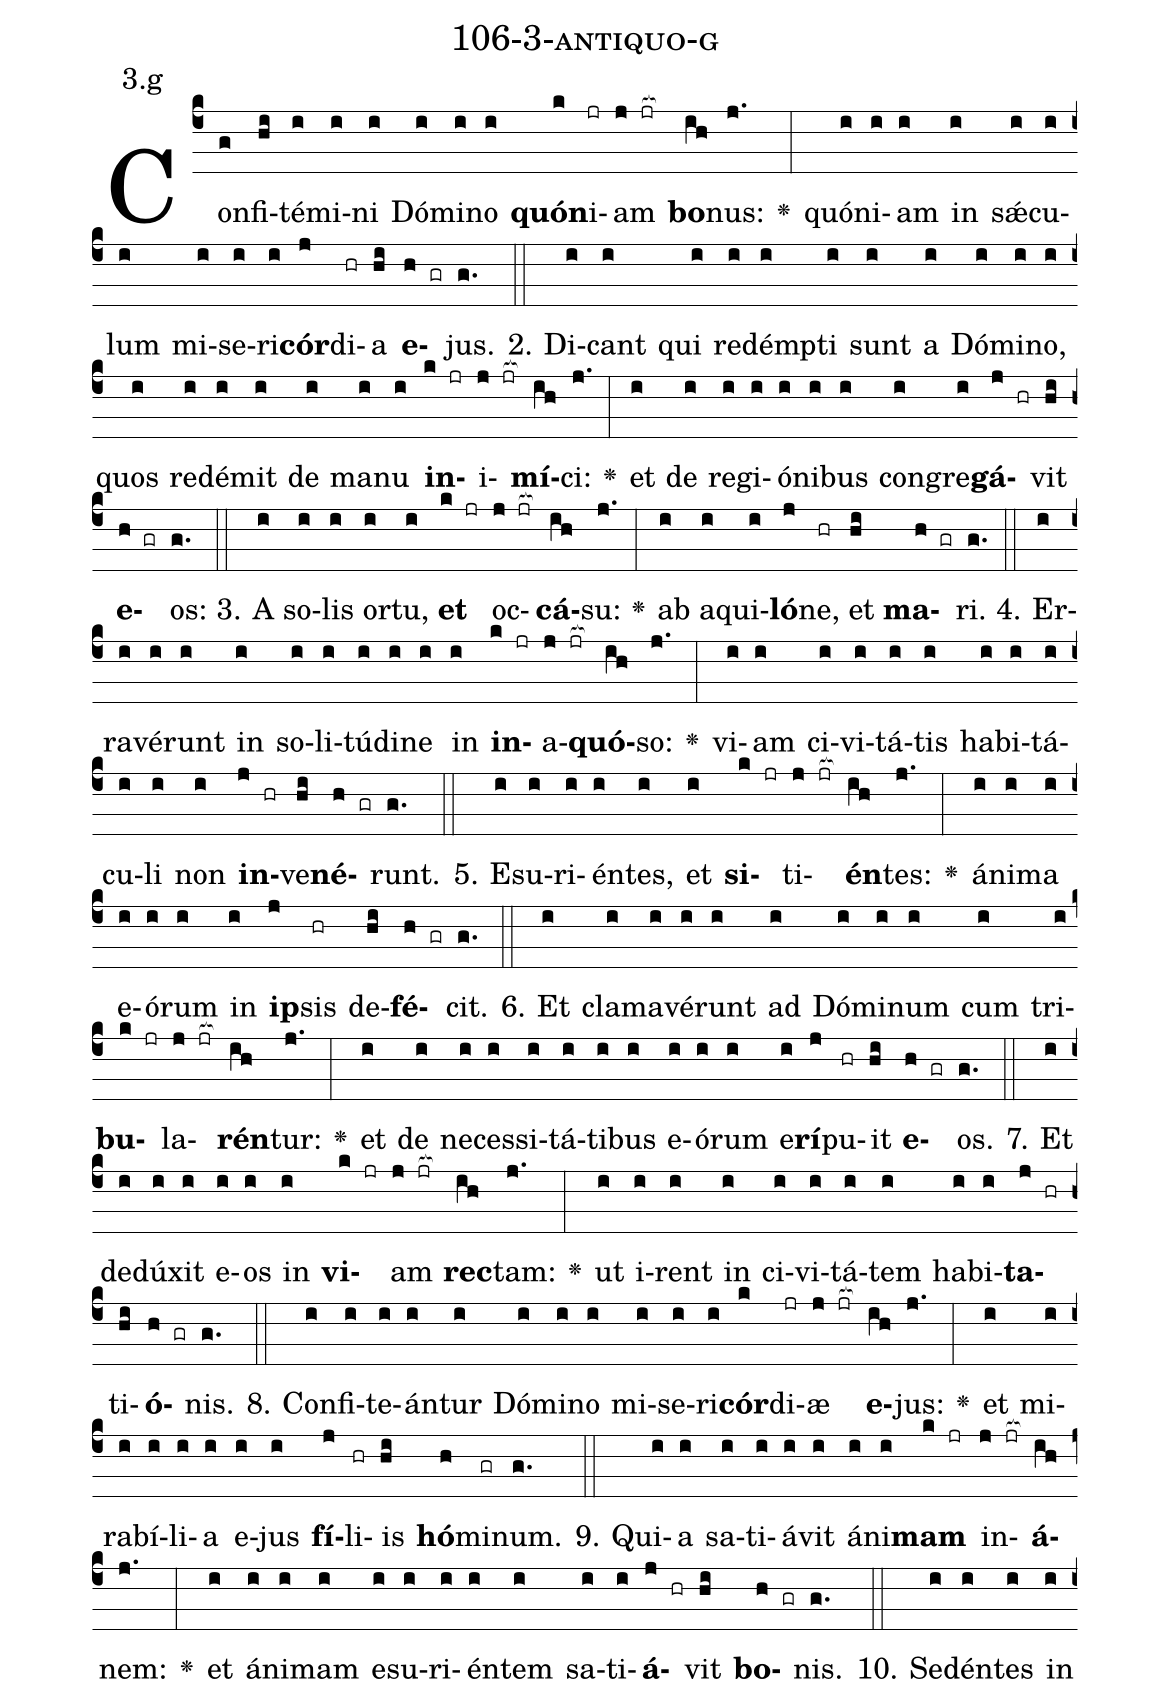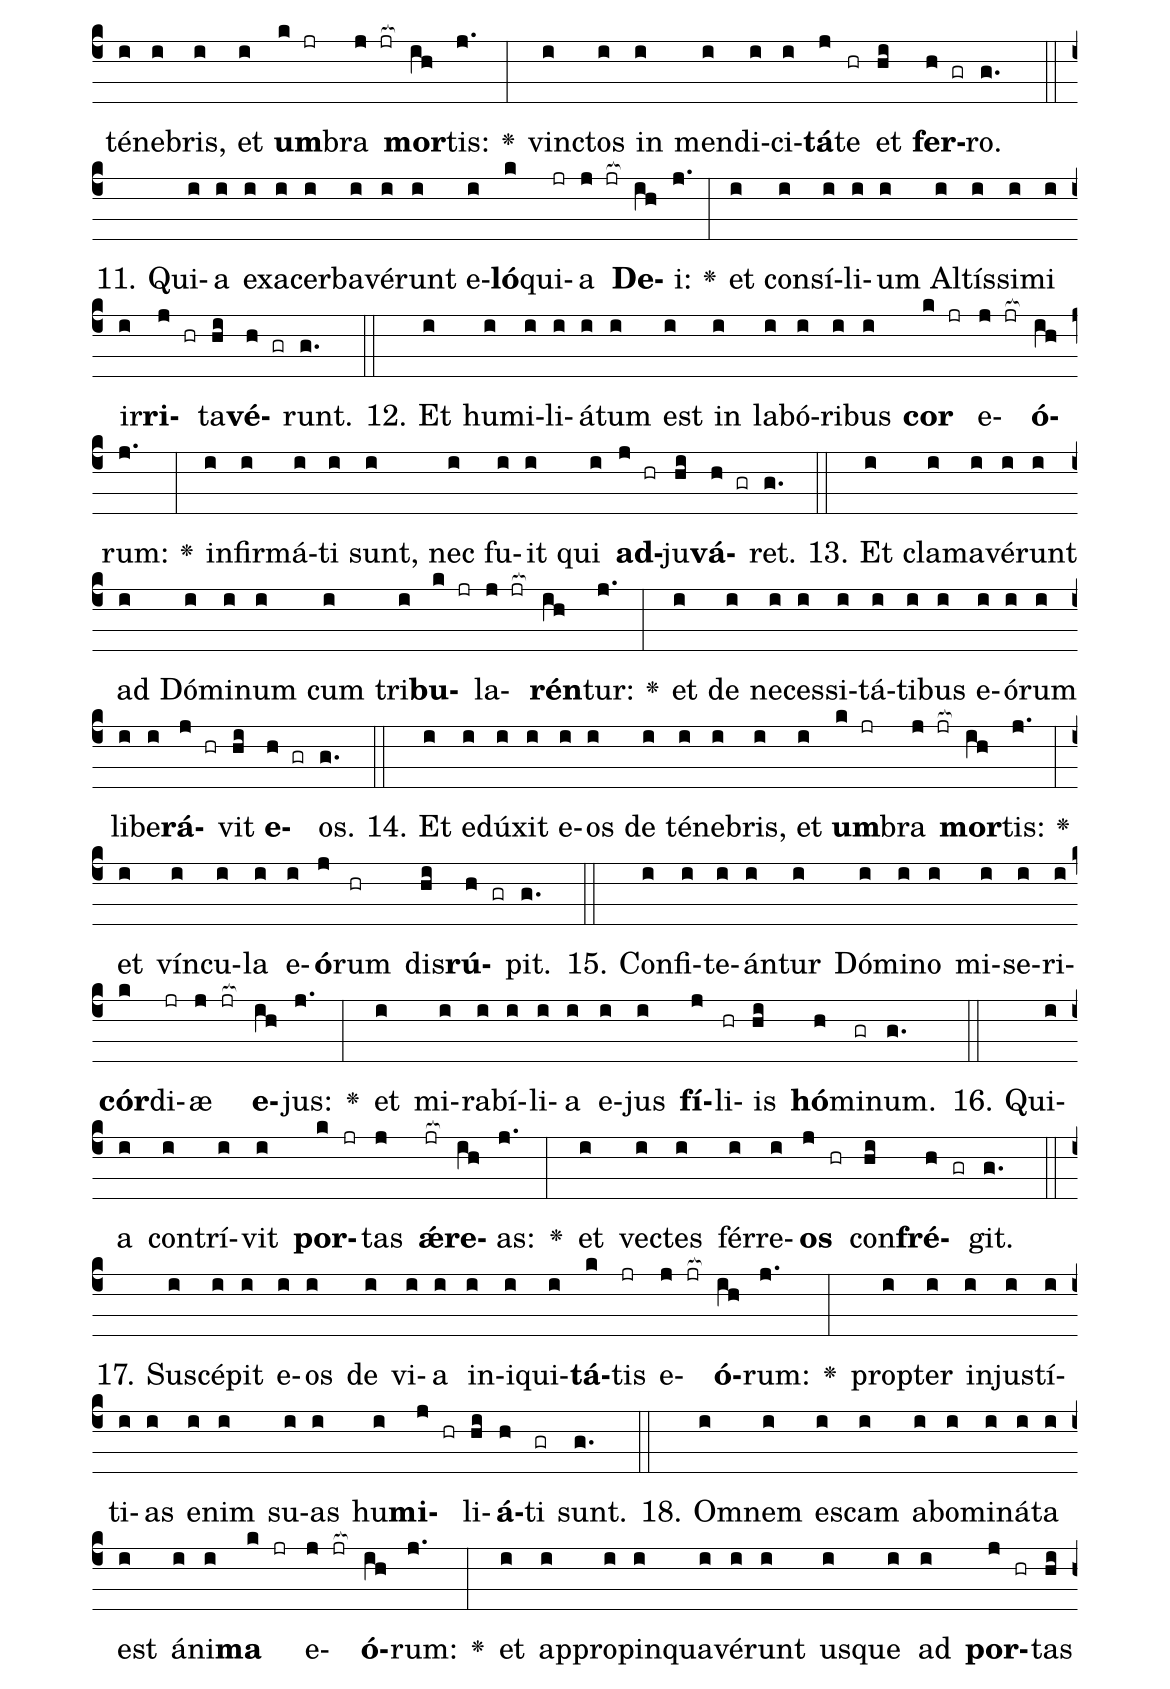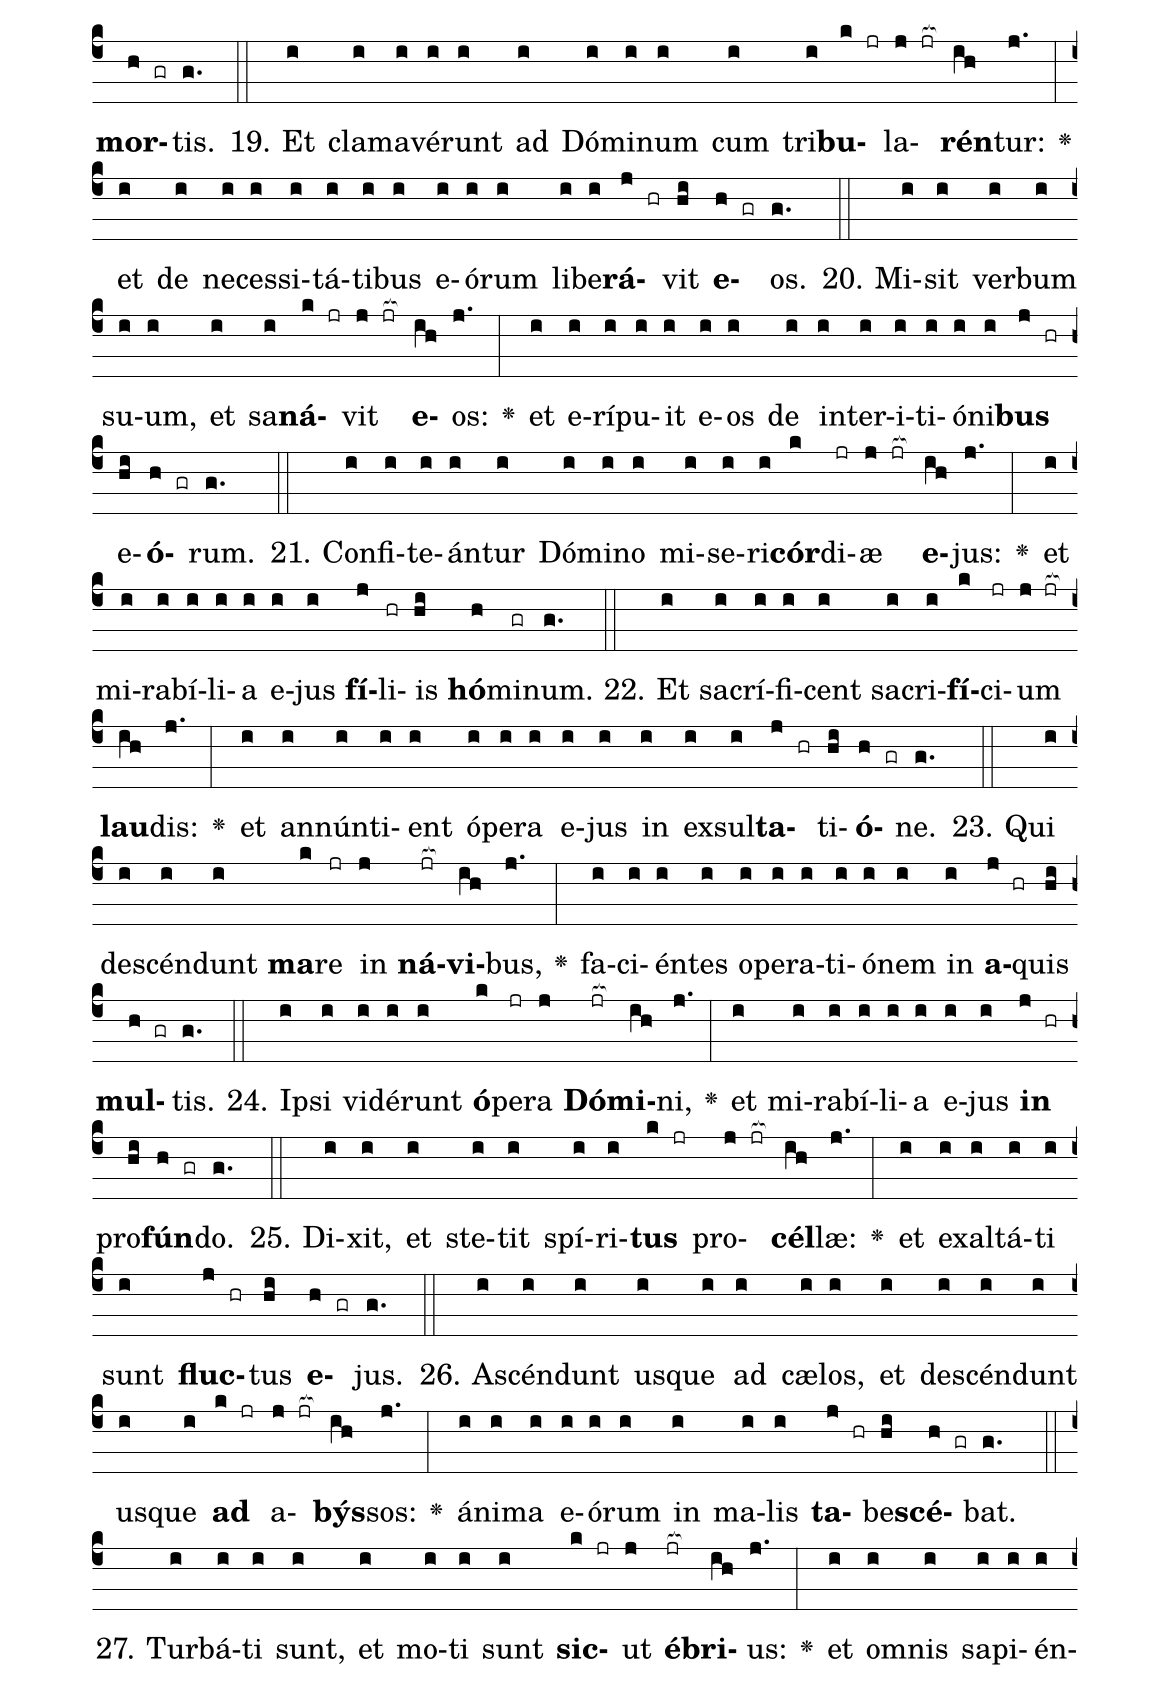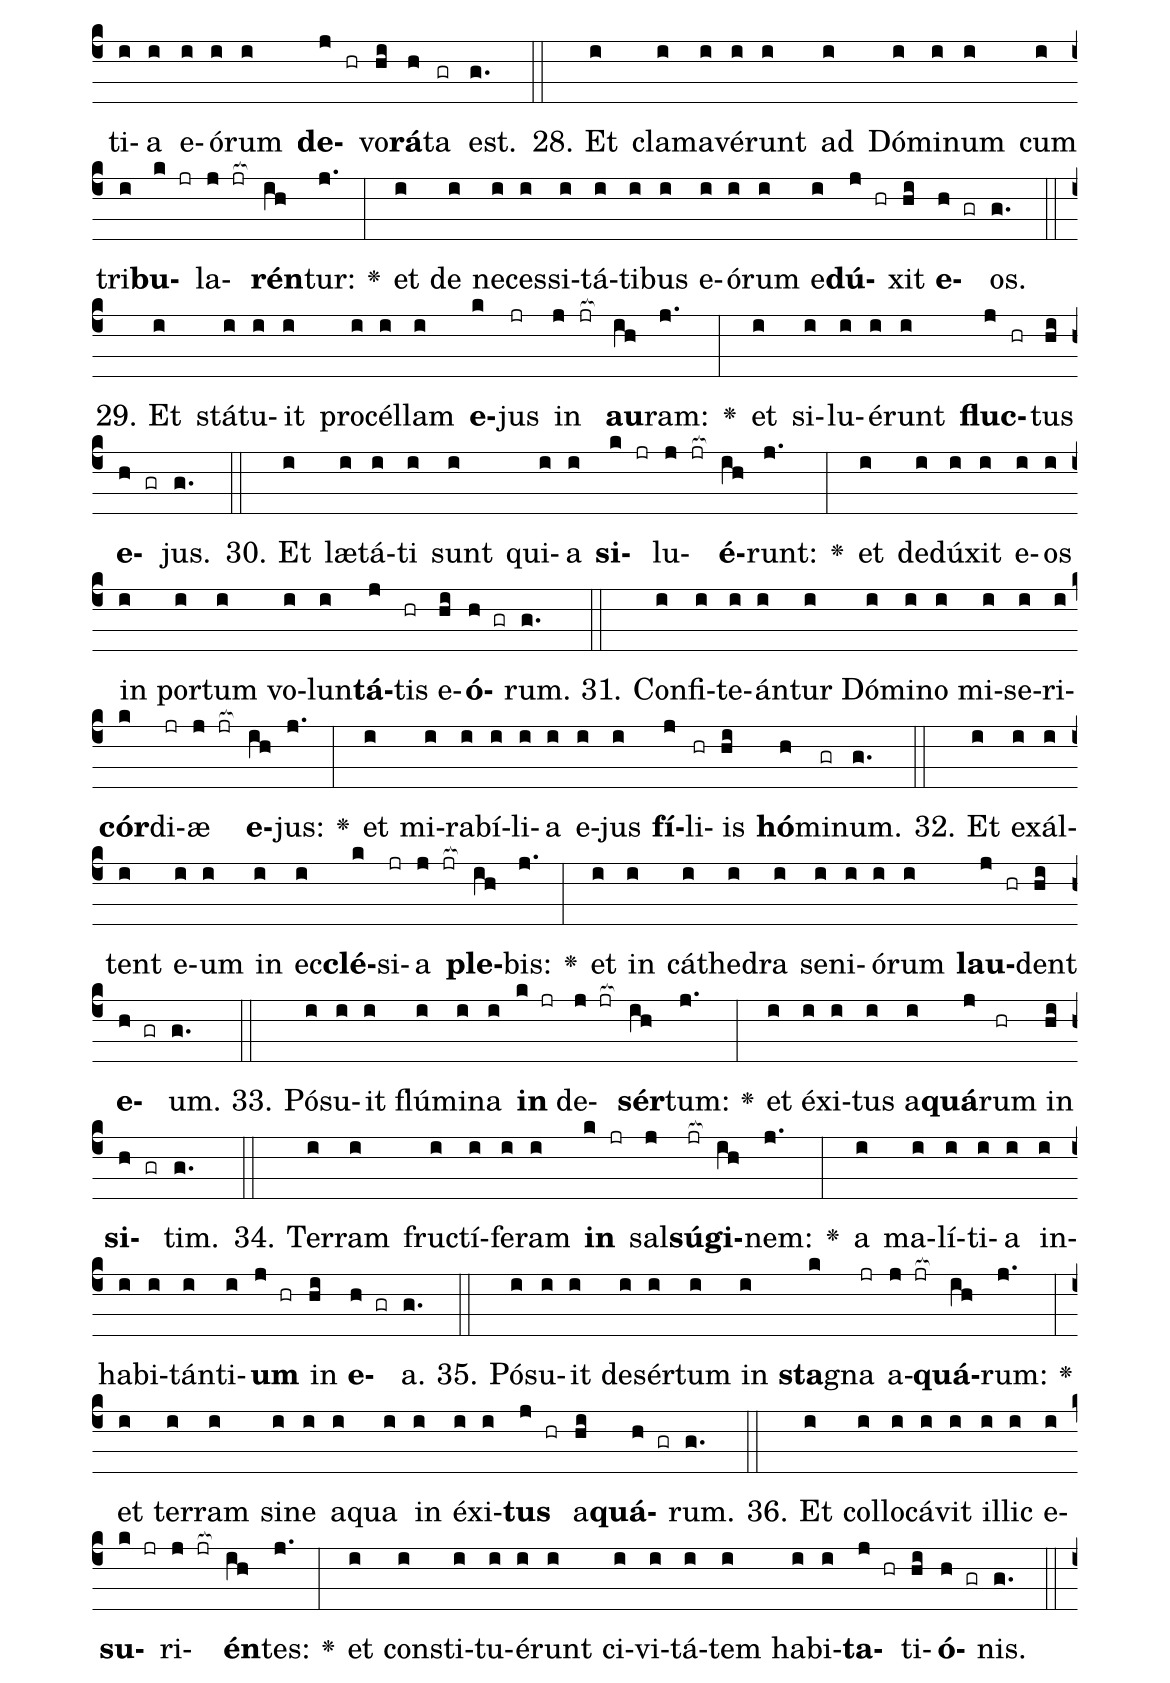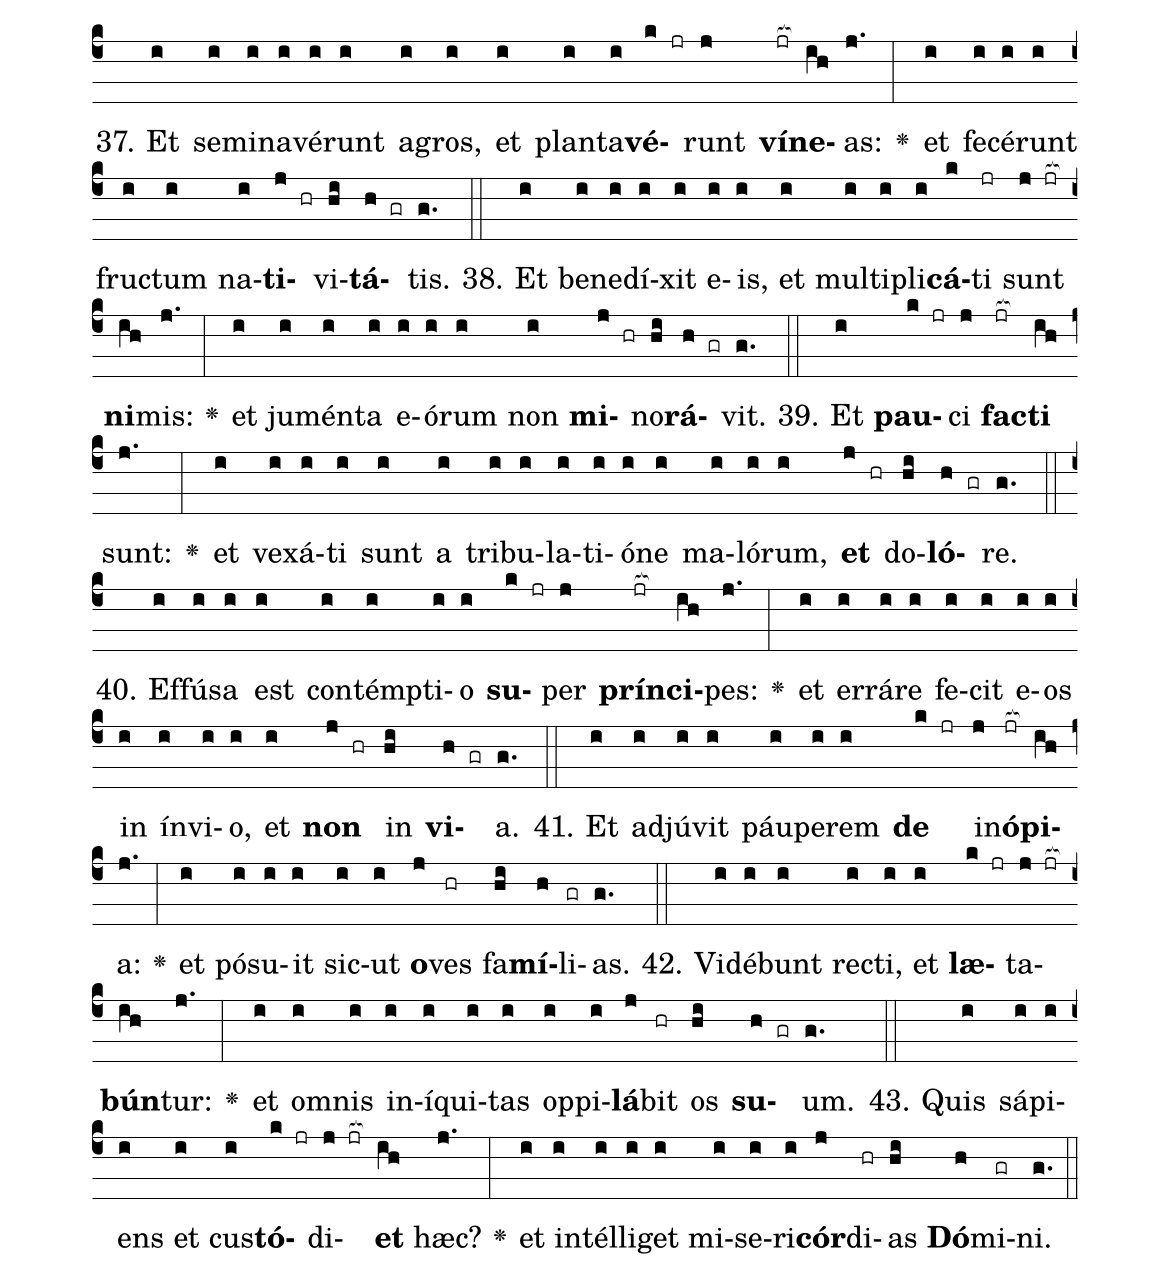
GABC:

name: 106-3-antiquo-g;
annotation: 3.g;
%%
(c4)Con(g)fi(hi)té(i)mi(i)ni(i) Dó(i)mi(i)no(i) <b>quón</b>(k)i(jr)am(j jr[ocb:1{]) <b>bo</b>(ih[ocb:0}])nus:(j.) <v>\greheightstar</v>(:) quón(i)i(i)am(i) in(i) sǽ(i)cu(i)lum(i) mi(i)se(i)ri(i)<b>cór</b>(j)di(hr)a(hi) <b>e</b>(h gr)jus.(g.) (::)
2. Di(i)cant(i) qui(i) red(i)émp(i)ti(i) sunt(i) a(i) Dó(i)mi(i)no,(i) quos(i) red(i)é(i)mit(i) de(i) ma(i)nu(i) <b>in</b>(k jr)i(j jr[ocb:1{])<b>mí</b>(ih[ocb:0}])ci:(j.) <v>\greheightstar</v>(:) et(i) de(i) re(i)gi(i)ó(i)ni(i)bus(i) con(i)gre(i)<b>gá</b>(j hr)vit(hi) <b>e</b>(h gr)os:(g.) (::)
3. A(i) so(i)lis(i) or(i)tu,(i) <b>et</b>(k jr) oc(j jr[ocb:1{])<b>cá</b>(ih[ocb:0}])su:(j.) <v>\greheightstar</v>(:) ab(i) a(i)qui(i)<b>ló</b>(j)ne,(hr) et(hi) <b>ma</b>(h gr)ri.(g.) (::)
4. Er(i)ra(i)vé(i)runt(i) in(i) so(i)li(i)tú(i)di(i)ne(i) in(i) <b>in</b>(k jr)a(j jr[ocb:1{])<b>quó</b>(ih[ocb:0}])so:(j.) <v>\greheightstar</v>(:) vi(i)am(i) ci(i)vi(i)tá(i)tis(i) ha(i)bi(i)tá(i)cu(i)li(i) non(i) <b>in</b>(j hr)ve(hi)<b>né</b>(h gr)runt.(g.) (::)
5. E(i)su(i)ri(i)én(i)tes,(i) et(i) <b>si</b>(k jr)ti(j jr[ocb:1{])<b>én</b>(ih[ocb:0}])tes:(j.) <v>\greheightstar</v>(:) á(i)ni(i)ma(i) e(i)ó(i)rum(i) in(i) <b>ip</b>(j)sis(hr) de(hi)<b>fé</b>(h gr)cit.(g.) (::)
6. Et(i) cla(i)ma(i)vé(i)runt(i) ad(i) Dó(i)mi(i)num(i) cum(i) tri(i)<b>bu</b>(k jr)la(j jr[ocb:1{])<b>rén</b>(ih[ocb:0}])tur:(j.) <v>\greheightstar</v>(:) et(i) de(i) ne(i)ces(i)si(i)tá(i)ti(i)bus(i) e(i)ó(i)rum(i) e(i)<b>rí</b>(j)pu(hr)it(hi) <b>e</b>(h gr)os.(g.) (::)
7. Et(i) de(i)dú(i)xit(i) e(i)os(i) in(i) <b>vi</b>(k jr)am(j jr[ocb:1{]) <b>rec</b>(ih[ocb:0}])tam:(j.) <v>\greheightstar</v>(:) ut(i) i(i)rent(i) in(i) ci(i)vi(i)tá(i)tem(i) ha(i)bi(i)<b>ta</b>(j hr)ti(hi)<b>ó</b>(h gr)nis.(g.) (::)
8. Con(i)fi(i)te(i)án(i)tur(i) Dó(i)mi(i)no(i) mi(i)se(i)ri(i)<b>cór</b>(k)di(jr)æ(j jr[ocb:1{]) <b>e</b>(ih[ocb:0}])jus:(j.) <v>\greheightstar</v>(:) et(i) mi(i)ra(i)bí(i)li(i)a(i) e(i)jus(i) <b>fí</b>(j)li(hr)is(hi) <b>hó</b>(h)mi(gr)num.(g.) (::)
9. Qui(i)a(i) sa(i)ti(i)á(i)vit(i) á(i)ni(i)<b>mam</b>(k jr) in(j jr[ocb:1{])<b>á</b>(ih[ocb:0}])nem:(j.) <v>\greheightstar</v>(:) et(i) á(i)ni(i)mam(i) e(i)su(i)ri(i)én(i)tem(i) sa(i)ti(i)<b>á</b>(j hr)vit(hi) <b>bo</b>(h gr)nis.(g.) (::)
10. Se(i)dén(i)tes(i) in(i) té(i)ne(i)bris,(i) et(i) <b>um</b>(k jr)bra(j jr[ocb:1{]) <b>mor</b>(ih[ocb:0}])tis:(j.) <v>\greheightstar</v>(:) vinc(i)tos(i) in(i) men(i)di(i)ci(i)<b>tá</b>(j)te(hr) et(hi) <b>fer</b>(h gr)ro.(g.) (::)
11. Qui(i)a(i) ex(i)a(i)cer(i)ba(i)vé(i)runt(i) e(i)<b>ló</b>(k)qui(jr)a(j jr[ocb:1{]) <b>De</b>(ih[ocb:0}])i:(j.) <v>\greheightstar</v>(:) et(i) con(i)sí(i)li(i)um(i) Al(i)tís(i)si(i)mi(i) ir(i)<b>ri</b>(j hr)ta(hi)<b>vé</b>(h gr)runt.(g.) (::)
12. Et(i) hu(i)mi(i)li(i)á(i)tum(i) est(i) in(i) la(i)bó(i)ri(i)bus(i) <b>cor</b>(k jr) e(j jr[ocb:1{])<b>ó</b>(ih[ocb:0}])rum:(j.) <v>\greheightstar</v>(:) in(i)fir(i)má(i)ti(i) sunt,(i) nec(i) fu(i)it(i) qui(i) <b>ad</b>(j hr)ju(hi)<b>vá</b>(h gr)ret.(g.) (::)
13. Et(i) cla(i)ma(i)vé(i)runt(i) ad(i) Dó(i)mi(i)num(i) cum(i) tri(i)<b>bu</b>(k jr)la(j jr[ocb:1{])<b>rén</b>(ih[ocb:0}])tur:(j.) <v>\greheightstar</v>(:) et(i) de(i) ne(i)ces(i)si(i)tá(i)ti(i)bus(i) e(i)ó(i)rum(i) li(i)be(i)<b>rá</b>(j hr)vit(hi) <b>e</b>(h gr)os.(g.) (::)
14. Et(i) e(i)dú(i)xit(i) e(i)os(i) de(i) té(i)ne(i)bris,(i) et(i) <b>um</b>(k jr)bra(j jr[ocb:1{]) <b>mor</b>(ih[ocb:0}])tis:(j.) <v>\greheightstar</v>(:) et(i) vín(i)cu(i)la(i) e(i)<b>ó</b>(j)rum(hr) dis(hi)<b>rú</b>(h gr)pit.(g.) (::)
15. Con(i)fi(i)te(i)án(i)tur(i) Dó(i)mi(i)no(i) mi(i)se(i)ri(i)<b>cór</b>(k)di(jr)æ(j jr[ocb:1{]) <b>e</b>(ih[ocb:0}])jus:(j.) <v>\greheightstar</v>(:) et(i) mi(i)ra(i)bí(i)li(i)a(i) e(i)jus(i) <b>fí</b>(j)li(hr)is(hi) <b>hó</b>(h)mi(gr)num.(g.) (::)
16. Qui(i)a(i) con(i)trí(i)vit(i) <b>por</b>(k jr)tas(j) <b>ǽ</b>(jr[ocb:1{])<b>re</b>(ih[ocb:0}])as:(j.) <v>\greheightstar</v>(:) et(i) vec(i)tes(i) fér(i)re(i)<b>os</b>(j hr) con(hi)<b>fré</b>(h gr)git.(g.) (::)
17. Su(i)scé(i)pit(i) e(i)os(i) de(i) vi(i)a(i) in(i)i(i)qui(i)<b>tá</b>(k)tis(jr) e(j jr[ocb:1{])<b>ó</b>(ih[ocb:0}])rum:(j.) <v>\greheightstar</v>(:) prop(i)ter(i) in(i)jus(i)tí(i)ti(i)as(i) e(i)nim(i) su(i)as(i) hu(i)<b>mi</b>(j hr)li(hi)<b>á</b>(h)ti(gr) sunt.(g.) (::)
18. Om(i)nem(i) es(i)cam(i) ab(i)o(i)mi(i)ná(i)ta(i) est(i) á(i)ni(i)<b>ma</b>(k jr) e(j jr[ocb:1{])<b>ó</b>(ih[ocb:0}])rum:(j.) <v>\greheightstar</v>(:) et(i) ap(i)pro(i)pin(i)qua(i)vé(i)runt(i) us(i)que(i) ad(i) <b>por</b>(j hr)tas(hi) <b>mor</b>(h gr)tis.(g.) (::)
19. Et(i) cla(i)ma(i)vé(i)runt(i) ad(i) Dó(i)mi(i)num(i) cum(i) tri(i)<b>bu</b>(k jr)la(j jr[ocb:1{])<b>rén</b>(ih[ocb:0}])tur:(j.) <v>\greheightstar</v>(:) et(i) de(i) ne(i)ces(i)si(i)tá(i)ti(i)bus(i) e(i)ó(i)rum(i) li(i)be(i)<b>rá</b>(j hr)vit(hi) <b>e</b>(h gr)os.(g.) (::)
20. Mi(i)sit(i) ver(i)bum(i) su(i)um,(i) et(i) sa(i)<b>ná</b>(k jr)vit(j jr[ocb:1{]) <b>e</b>(ih[ocb:0}])os:(j.) <v>\greheightstar</v>(:) et(i) e(i)rí(i)pu(i)it(i) e(i)os(i) de(i) in(i)ter(i)i(i)ti(i)ó(i)ni(i)<b>bus</b>(j hr) e(hi)<b>ó</b>(h gr)rum.(g.) (::)
21. Con(i)fi(i)te(i)án(i)tur(i) Dó(i)mi(i)no(i) mi(i)se(i)ri(i)<b>cór</b>(k)di(jr)æ(j jr[ocb:1{]) <b>e</b>(ih[ocb:0}])jus:(j.) <v>\greheightstar</v>(:) et(i) mi(i)ra(i)bí(i)li(i)a(i) e(i)jus(i) <b>fí</b>(j)li(hr)is(hi) <b>hó</b>(h)mi(gr)num.(g.) (::)
22. Et(i) sa(i)crí(i)fi(i)cent(i) sa(i)cri(i)<b>fí</b>(k)ci(jr)um(j jr[ocb:1{]) <b>lau</b>(ih[ocb:0}])dis:(j.) <v>\greheightstar</v>(:) et(i) an(i)nún(i)ti(i)ent(i) ó(i)pe(i)ra(i) e(i)jus(i) in(i) ex(i)sul(i)<b>ta</b>(j hr)ti(hi)<b>ó</b>(h gr)ne.(g.) (::)
23. Qui(i) de(i)scén(i)dunt(i) <b>ma</b>(k)re(jr) in(j) <b>ná</b>(jr[ocb:1{])<b>vi</b>(ih[ocb:0}])bus,(j.) <v>\greheightstar</v>(:) fa(i)ci(i)én(i)tes(i) o(i)pe(i)ra(i)ti(i)ó(i)nem(i) in(i) <b>a</b>(j hr)quis(hi) <b>mul</b>(h gr)tis.(g.) (::)
24. Ip(i)si(i) vi(i)dé(i)runt(i) <b>ó</b>(k)pe(jr)ra(j) <b>Dó</b>(jr[ocb:1{])<b>mi</b>(ih[ocb:0}])ni,(j.) <v>\greheightstar</v>(:) et(i) mi(i)ra(i)bí(i)li(i)a(i) e(i)jus(i) <b>in</b>(j hr) pro(hi)<b>fún</b>(h gr)do.(g.) (::)
25. Di(i)xit,(i) et(i) ste(i)tit(i) spí(i)ri(i)<b>tus</b>(k jr) pro(j jr[ocb:1{])<b>cél</b>(ih[ocb:0}])læ:(j.) <v>\greheightstar</v>(:) et(i) ex(i)al(i)tá(i)ti(i) sunt(i) <b>fluc</b>(j hr)tus(hi) <b>e</b>(h gr)jus.(g.) (::)
26. A(i)scén(i)dunt(i) us(i)que(i) ad(i) cæ(i)los,(i) et(i) de(i)scén(i)dunt(i) us(i)que(i) <b>ad</b>(k jr) a(j jr[ocb:1{])<b>býs</b>(ih[ocb:0}])sos:(j.) <v>\greheightstar</v>(:) á(i)ni(i)ma(i) e(i)ó(i)rum(i) in(i) ma(i)lis(i) <b>ta</b>(j hr)be(hi)<b>scé</b>(h gr)bat.(g.) (::)
27. Tur(i)bá(i)ti(i) sunt,(i) et(i) mo(i)ti(i) sunt(i) <b>sic</b>(k jr)ut(j) <b>é</b>(jr[ocb:1{])<b>bri</b>(ih[ocb:0}])us:(j.) <v>\greheightstar</v>(:) et(i) om(i)nis(i) sa(i)pi(i)én(i)ti(i)a(i) e(i)ó(i)rum(i) <b>de</b>(j hr)vo(hi)<b>rá</b>(h)ta(gr) est.(g.) (::)
28. Et(i) cla(i)ma(i)vé(i)runt(i) ad(i) Dó(i)mi(i)num(i) cum(i) tri(i)<b>bu</b>(k jr)la(j jr[ocb:1{])<b>rén</b>(ih[ocb:0}])tur:(j.) <v>\greheightstar</v>(:) et(i) de(i) ne(i)ces(i)si(i)tá(i)ti(i)bus(i) e(i)ó(i)rum(i) e(i)<b>dú</b>(j hr)xit(hi) <b>e</b>(h gr)os.(g.) (::)
29. Et(i) stá(i)tu(i)it(i) pro(i)cél(i)lam(i) <b>e</b>(k)jus(jr) in(j jr[ocb:1{]) <b>au</b>(ih[ocb:0}])ram:(j.) <v>\greheightstar</v>(:) et(i) si(i)lu(i)é(i)runt(i) <b>fluc</b>(j hr)tus(hi) <b>e</b>(h gr)jus.(g.) (::)
30. Et(i) læ(i)tá(i)ti(i) sunt(i) qui(i)a(i) <b>si</b>(k jr)lu(j jr[ocb:1{])<b>é</b>(ih[ocb:0}])runt:(j.) <v>\greheightstar</v>(:) et(i) de(i)dú(i)xit(i) e(i)os(i) in(i) por(i)tum(i) vo(i)lun(i)<b>tá</b>(j)tis(hr) e(hi)<b>ó</b>(h gr)rum.(g.) (::)
31. Con(i)fi(i)te(i)án(i)tur(i) Dó(i)mi(i)no(i) mi(i)se(i)ri(i)<b>cór</b>(k)di(jr)æ(j jr[ocb:1{]) <b>e</b>(ih[ocb:0}])jus:(j.) <v>\greheightstar</v>(:) et(i) mi(i)ra(i)bí(i)li(i)a(i) e(i)jus(i) <b>fí</b>(j)li(hr)is(hi) <b>hó</b>(h)mi(gr)num.(g.) (::)
32. Et(i) ex(i)ál(i)tent(i) e(i)um(i) in(i) ec(i)<b>clé</b>(k)si(jr)a(j jr[ocb:1{]) <b>ple</b>(ih[ocb:0}])bis:(j.) <v>\greheightstar</v>(:) et(i) in(i) cá(i)the(i)dra(i) se(i)ni(i)ó(i)rum(i) <b>lau</b>(j hr)dent(hi) <b>e</b>(h gr)um.(g.) (::)
33. Pó(i)su(i)it(i) flú(i)mi(i)na(i) <b>in</b>(k jr) de(j jr[ocb:1{])<b>sér</b>(ih[ocb:0}])tum:(j.) <v>\greheightstar</v>(:) et(i) éx(i)i(i)tus(i) a(i)<b>quá</b>(j)rum(hr) in(hi) <b>si</b>(h gr)tim.(g.) (::)
34. Ter(i)ram(i) fruc(i)tí(i)fe(i)ram(i) <b>in</b>(k jr) sal(j)<b>sú</b>(jr[ocb:1{])<b>gi</b>(ih[ocb:0}])nem:(j.) <v>\greheightstar</v>(:) a(i) ma(i)lí(i)ti(i)a(i) in(i)ha(i)bi(i)tán(i)ti(i)<b>um</b>(j hr) in(hi) <b>e</b>(h gr)a.(g.) (::)
35. Pó(i)su(i)it(i) de(i)sér(i)tum(i) in(i) <b>sta</b>(k)gna(jr) a(j jr[ocb:1{])<b>quá</b>(ih[ocb:0}])rum:(j.) <v>\greheightstar</v>(:) et(i) ter(i)ram(i) si(i)ne(i) a(i)qua(i) in(i) éx(i)i(i)<b>tus</b>(j hr) a(hi)<b>quá</b>(h gr)rum.(g.) (::)
36. Et(i) col(i)lo(i)cá(i)vit(i) il(i)lic(i) e(i)<b>su</b>(k jr)ri(j jr[ocb:1{])<b>én</b>(ih[ocb:0}])tes:(j.) <v>\greheightstar</v>(:) et(i) con(i)sti(i)tu(i)é(i)runt(i) ci(i)vi(i)tá(i)tem(i) ha(i)bi(i)<b>ta</b>(j hr)ti(hi)<b>ó</b>(h gr)nis.(g.) (::)
37. Et(i) se(i)mi(i)na(i)vé(i)runt(i) a(i)gros,(i) et(i) plan(i)ta(i)<b>vé</b>(k jr)runt(j) <b>ví</b>(jr[ocb:1{])<b>ne</b>(ih[ocb:0}])as:(j.) <v>\greheightstar</v>(:) et(i) fe(i)cé(i)runt(i) fruc(i)tum(i) na(i)<b>ti</b>(j hr)vi(hi)<b>tá</b>(h gr)tis.(g.) (::)
38. Et(i) be(i)ne(i)dí(i)xit(i) e(i)is,(i) et(i) mul(i)ti(i)pli(i)<b>cá</b>(k)ti(jr) sunt(j jr[ocb:1{]) <b>ni</b>(ih[ocb:0}])mis:(j.) <v>\greheightstar</v>(:) et(i) ju(i)mén(i)ta(i) e(i)ó(i)rum(i) non(i) <b>mi</b>(j hr)no(hi)<b>rá</b>(h gr)vit.(g.) (::)
39. Et(i) <b>pau</b>(k jr)ci(j) <b>fac</b>(jr[ocb:1{])<b>ti</b>(ih[ocb:0}]) sunt:(j.) <v>\greheightstar</v>(:) et(i) ve(i)xá(i)ti(i) sunt(i) a(i) tri(i)bu(i)la(i)ti(i)ó(i)ne(i) ma(i)ló(i)rum,(i) <b>et</b>(j hr) do(hi)<b>ló</b>(h gr)re.(g.) (::)
40. Ef(i)fú(i)sa(i) est(i) con(i)témp(i)ti(i)o(i) <b>su</b>(k jr)per(j) <b>prín</b>(jr[ocb:1{])<b>ci</b>(ih[ocb:0}])pes:(j.) <v>\greheightstar</v>(:) et(i) er(i)rá(i)re(i) fe(i)cit(i) e(i)os(i) in(i) ín(i)vi(i)o,(i) et(i) <b>non</b>(j hr) in(hi) <b>vi</b>(h gr)a.(g.) (::)
41. Et(i) ad(i)jú(i)vit(i) páu(i)pe(i)rem(i) <b>de</b>(k jr) in(j)<b>ó</b>(jr[ocb:1{])<b>pi</b>(ih[ocb:0}])a:(j.) <v>\greheightstar</v>(:) et(i) pó(i)su(i)it(i) sic(i)ut(i) <b>o</b>(j)ves(hr) fa(hi)<b>mí</b>(h)li(gr)as.(g.) (::)
42. Vi(i)dé(i)bunt(i) rec(i)ti,(i) et(i) <b>læ</b>(k jr)ta(j jr[ocb:1{])<b>bún</b>(ih[ocb:0}])tur:(j.) <v>\greheightstar</v>(:) et(i) om(i)nis(i) in(i)í(i)qui(i)tas(i) op(i)pi(i)<b>lá</b>(j)bit(hr) os(hi) <b>su</b>(h gr)um.(g.) (::)
43. Quis(i) sá(i)pi(i)ens(i) et(i) cus(i)<b>tó</b>(k jr)di(j jr[ocb:1{])<b>et</b>(ih[ocb:0}]) hæc?(j.) <v>\greheightstar</v>(:) et(i) in(i)tél(i)li(i)get(i) mi(i)se(i)ri(i)<b>cór</b>(j)di(hr)as(hi) <b>Dó</b>(h)mi(gr)ni.(g.) (::)
